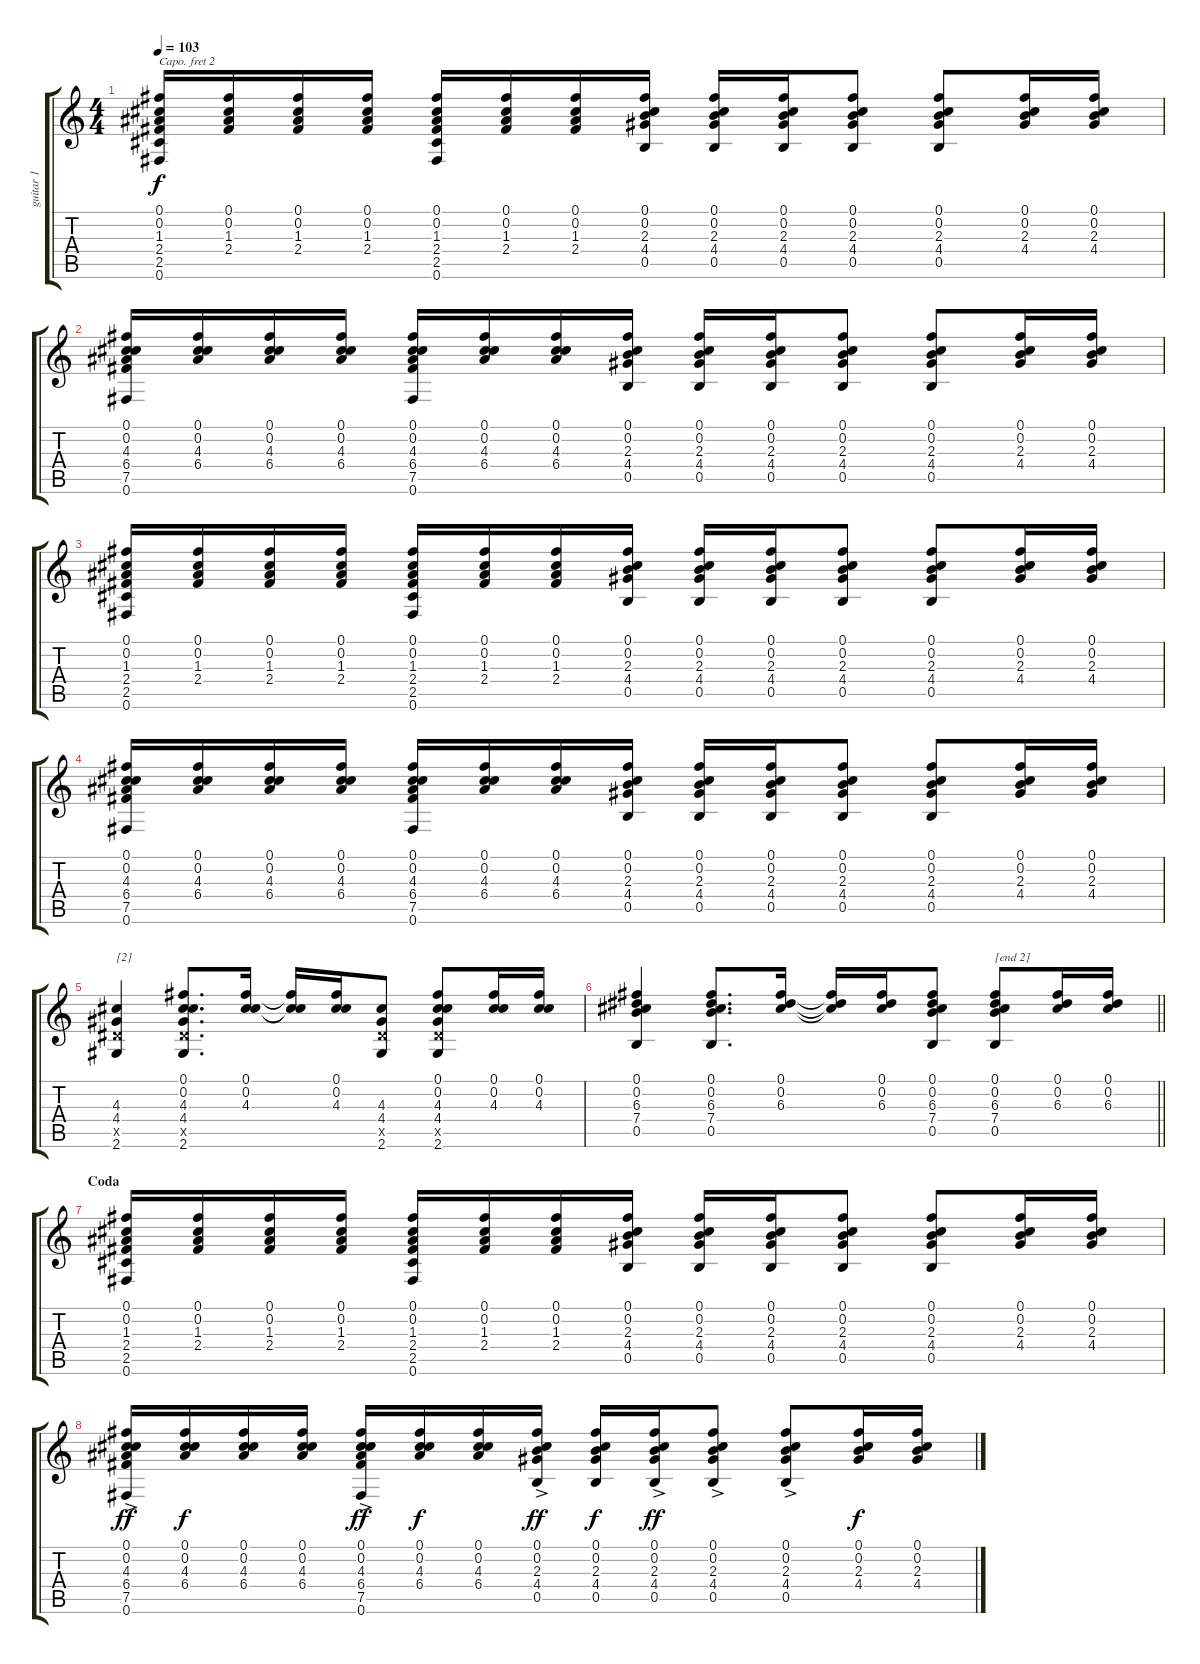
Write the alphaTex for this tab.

\track ("guitar 1" "guitar 1") {instrument electricguitarclean}
\staff {score tabs}
\capo 2
\tuning (E4 B3 G3 D3 A2 E2) {hide}
\ts (4 4)
\tempo 103
\clef g2
\ks c
(0.1 0.2 1.3 2.4 2.5 0.6).16{dy f} (0.1 0.2 1.3 2.4).16 (0.1 0.2 1.3 2.4).16 (0.1 0.2 1.3 2.4).16 (0.1 0.2 1.3 2.4 2.5 0.6).16 (0.1 0.2 1.3 2.4).16 (0.1 0.2 1.3 2.4).16 (0.1 0.2 2.3 4.4 0.5).16 (0.1 0.2 2.3 4.4 0.5).16 (0.1 0.2 2.3 4.4 0.5).16 (0.1 0.2 2.3 4.4 0.5).8 (0.1 0.2 2.3 4.4 0.5).8 (0.1 0.2 2.3 4.4).16 (0.1 0.2 2.3 4.4).16 |
(0.1 0.2 4.3 6.4 7.5 0.6).16 (0.1 0.2 4.3 6.4).16 (0.1 0.2 4.3 6.4).16 (0.1 0.2 4.3 6.4).16 (0.1 0.2 4.3 6.4 7.5 0.6).16 (0.1 0.2 4.3 6.4).16 (0.1 0.2 4.3 6.4).16 (0.1 0.2 2.3 4.4 0.5).16 (0.1 0.2 2.3 4.4 0.5).16 (0.1 0.2 2.3 4.4 0.5).16 (0.1 0.2 2.3 4.4 0.5).8 (0.1 0.2 2.3 4.4 0.5).8 (0.1 0.2 2.3 4.4).16 (0.1 0.2 2.3 4.4).16 |
(0.1 0.2 1.3 2.4 2.5 0.6).16 (0.1 0.2 1.3 2.4).16 (0.1 0.2 1.3 2.4).16 (0.1 0.2 1.3 2.4).16 (0.1 0.2 1.3 2.4 2.5 0.6).16 (0.1 0.2 1.3 2.4).16 (0.1 0.2 1.3 2.4).16 (0.1 0.2 2.3 4.4 0.5).16 (0.1 0.2 2.3 4.4 0.5).16 (0.1 0.2 2.3 4.4 0.5).16 (0.1 0.2 2.3 4.4 0.5).8 (0.1 0.2 2.3 4.4 0.5).8 (0.1 0.2 2.3 4.4).16 (0.1 0.2 2.3 4.4).16 |
(0.1 0.2 4.3 6.4 7.5 0.6).16 (0.1 0.2 4.3 6.4).16 (0.1 0.2 4.3 6.4).16 (0.1 0.2 4.3 6.4).16 (0.1 0.2 4.3 6.4 7.5 0.6).16 (0.1 0.2 4.3 6.4).16 (0.1 0.2 4.3 6.4).16 (0.1 0.2 2.3 4.4 0.5).16 (0.1 0.2 2.3 4.4 0.5).16 (0.1 0.2 2.3 4.4 0.5).16 (0.1 0.2 2.3 4.4 0.5).8 (0.1 0.2 2.3 4.4 0.5).8 (0.1 0.2 2.3 4.4).16 (0.1 0.2 2.3 4.4).16 |
(4.3 4.4 4.5{x} 2.6).4{txt "[2]"} (0.1 0.2 4.3 4.4 4.5{x} 2.6).8{d} (0.1 0.2 4.3).16 (0.1{t} 0.2{t} 4.3{t}).16 (0.1 0.2 4.3).16 (4.3 4.4 4.5{x} 2.6).8 (0.1 0.2 4.3 4.4 4.5{x} 2.6).8 (0.1 0.2 4.3).16 (0.1 0.2 4.3).16 |
\barLineRight lightlight
(0.1 0.2 6.3 7.4 0.5).4 (0.1 0.2 6.3 7.4 0.5).8{d} (0.1 0.2 6.3).16 (0.1{t} 0.2{t} 6.3{t}).16 (0.1 0.2 6.3).16 (0.1 0.2 6.3 7.4 0.5).8 (0.1 0.2 6.3 7.4 0.5).8{txt "[end 2]"} (0.1 0.2 6.3).16 (0.1 0.2 6.3).16 |
\section ("" "Coda")
(0.1 0.2 1.3 2.4 2.5 0.6).16 (0.1 0.2 1.3 2.4).16 (0.1 0.2 1.3 2.4).16 (0.1 0.2 1.3 2.4).16 (0.1 0.2 1.3 2.4 2.5 0.6).16 (0.1 0.2 1.3 2.4).16 (0.1 0.2 1.3 2.4).16 (0.1 0.2 2.3 4.4 0.5).16 (0.1 0.2 2.3 4.4 0.5).16 (0.1 0.2 2.3 4.4 0.5).16 (0.1 0.2 2.3 4.4 0.5).8 (0.1 0.2 2.3 4.4 0.5).8 (0.1 0.2 2.3 4.4).16 (0.1 0.2 2.3 4.4).16 |
(0.1{ac} 0.2{ac} 4.3{ac} 6.4{ac} 7.5{ac} 0.6{ac}).16{dy ff} (0.1 0.2 4.3 6.4).16{dy f} (0.1 0.2 4.3 6.4).16 (0.1 0.2 4.3 6.4).16 (0.1{ac} 0.2{ac} 4.3{ac} 6.4{ac} 7.5{ac} 0.6{ac}).16{dy ff} (0.1 0.2 4.3 6.4).16{dy f} (0.1 0.2 4.3 6.4).16 (0.1{ac} 0.2{ac} 2.3{ac} 4.4{ac} 0.5{ac}).16{dy ff} (0.1 0.2 2.3 4.4 0.5).16{dy f} (0.1{ac} 0.2{ac} 2.3{ac} 4.4{ac} 0.5{ac}).16{dy ff} (0.1{ac} 0.2{ac} 2.3{ac} 4.4{ac} 0.5{ac}).8 (0.1{ac} 0.2{ac} 2.3{ac} 4.4{ac} 0.5{ac}).8 (0.1 0.2 2.3 4.4).16{dy f} (0.1 0.2 2.3 4.4).16
